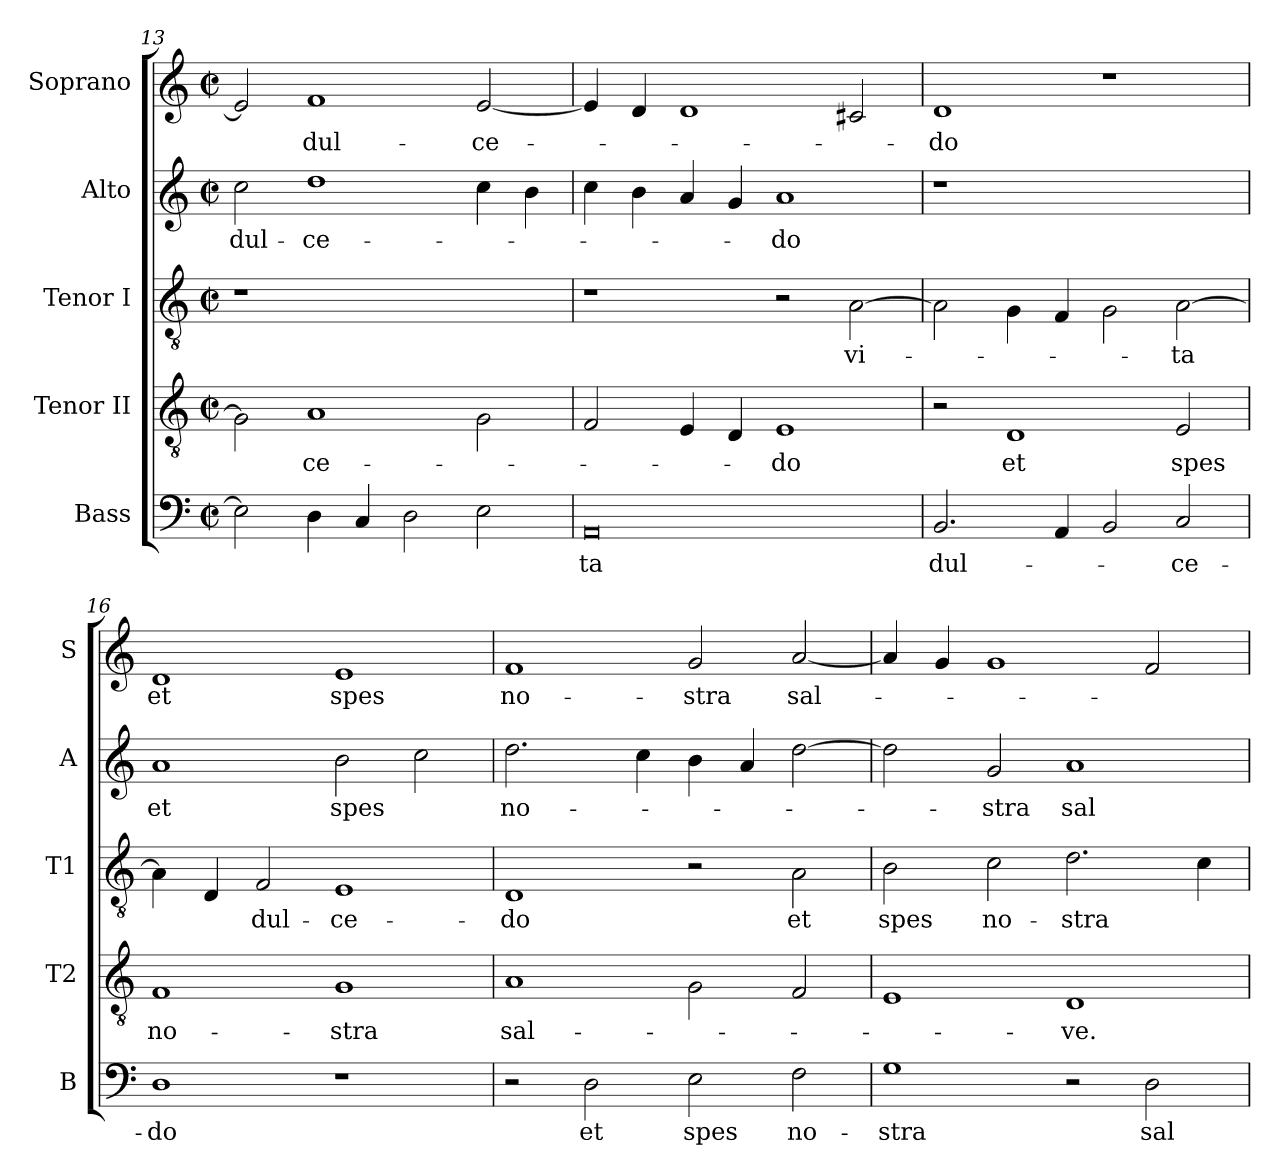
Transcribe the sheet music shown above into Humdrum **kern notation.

**kern	**text	**kern	**text	**kern	**text	**kern	**text	**kern	**text
*part5	*part5	*part4	*part4	*part3	*part3	*part2	*part2	*part1	*part1
*staff5	*staff5	*staff4	*staff4	*staff3	*staff3	*staff2	*staff2	*staff1	*staff1
*I"Bass	*	*I"Tenor II	*	*I"Tenor I	*	*I"Alto	*	*I"Soprano	*
*I'B	*	*I'T2	*	*I'T1	*	*I'A	*	*I'S	*
!!LO:LB:g=z
*clefF4	*	*clefGv2	*	*clefGv2	*	*clefG2	*	*clefG2	*
*	*	*ITrd9c15	*	*ITrd9c15	*	*	*	*	*
*k[]	*	*k[]	*	*k[]	*	*k[]	*	*k[]	*
*C:	*	*C:	*	*C:	*	*C:	*	*C:	*
*M2/2	*	*M2/2	*	*M2/2	*	*M2/2	*	*M2/2	*
*met(c|)	*	*met(c|)	*	*met(c|)	*	*met(c|)	*	*met(c|)	*
=13	=13	=13	=13	=13	=13	=13	=13	=13	=13
!	!	!	!	!LO:N:vis=1	!	!	!	!	!
!	!	!	!	!	!	!	!LO:LY:b:color=#000000	!	!
2Ei\]	.	2GGi\]	.	1r	.	2cci\	dul-	2ei/]	.
!	!	!	!LO:LY:b:color=#000000	!	!	!	!	!	!
!	!	!	!	!	!	!	!LO:LY:b:color=#000000	!	!
!	!	!	!	!	!	!	!	!	!LO:LY:b:color=#000000
4Di\	.	1AAi	-ce-	.	.	1ddi	-ce-	1fi	dul-
4Ci/	.	.	.	.	.	.	.	.	.
2Di\	.	.	.	1ryy	.	.	.	.	.
!	!	!	!	!	!	!	!	!	!LO:LY:b:color=#000000
2Ei\	.	2GGi\	.	.	.	4cci\	.	[<2ei/	-ce-
.	.	.	.	.	.	4bi\	.	.	.
=14	=14	=14	=14	=14	=14	=14	=14	=14	=14
!	!LO:LY:b:color=#000000	!	!	!	!	!	!	!	!
0AAi	-ta	2FFi/	.	1r	.	4cci\	.	4ei/]	.
.	.	.	.	.	.	4bi\	.	4di/	.
.	.	4EEi/	.	.	.	4ai/	.	1di	.
.	.	4DDi/	.	.	.	4gi/	.	.	.
!	!	!	!LO:LY:b:color=#000000	!	!	!	!	!	!
!	!	!	!	!	!	!	!LO:LY:b:color=#000000	!	!
.	.	1EEi	-do	2r	.	1ai	-do	.	.
!	!	!	!	!	!LO:LY:b:color=#000000	!	!	!	!
.	.	.	.	[>2AAi\	vi-	.	.	2c#Xi/	.
=15	=15	=15	=15	=15	=15	=15	=15	=15	=15
!	!LO:LY:b:color=#000000	!	!	!	!	!LO:N:vis=1	!	!	!
!	!	!	!	!	!	!	!	!	!LO:LY:b:color=#000000
2.BBi/	dul-	2r	.	2AAi\]	.	1r	.	1di	-do
!	!	!	!LO:LY:b:color=#000000	!	!	!	!	!	!
.	.	1DDi	et	4GGi\	.	.	.	.	.
4AAi/	.	.	.	4FFi/	.	.	.	.	.
2BBi/	.	.	.	2GGi\	.	1ryy	.	1r	.
!	!LO:LY:b:color=#000000	!	!	!	!	!	!	!	!
!	!	!	!LO:LY:b:color=#000000	!	!	!	!	!	!
!	!	!	!	!	!LO:LY:b:color=#000000	!	!	!	!
2Ci/	-ce-	2EEi/	spes	[>2AAi\	-ta	.	.	.	.
=16	=16	=16	=16	=16	=16	=16	=16	=16	=16
!	!LO:LY:b:color=#000000	!	!	!	!	!	!	!	!
!	!	!	!LO:LY:b:color=#000000	!	!	!	!	!	!
!	!	!	!	!	!	!	!LO:LY:b:color=#000000	!	!
!	!	!	!	!	!	!	!	!	!LO:LY:b:color=#000000
1Di	-do	1FFi	no-	4AAi\]	.	1ai	et	1di	et
.	.	.	.	4DDi/	.	.	.	.	.
!	!	!	!	!	!LO:LY:b:color=#000000	!	!	!	!
.	.	.	.	2FFi/	dul-	.	.	.	.
!	!	!	!LO:LY:b:color=#000000	!	!	!	!	!	!
!	!	!	!	!	!LO:LY:b:color=#000000	!	!	!	!
!	!	!	!	!	!	!	!LO:LY:b:color=#000000	!	!
!	!	!	!	!	!	!	!	!	!LO:LY:b:color=#000000
1r	.	1GGi	-stra	1EEi	-ce-	2bi\	spes	1ei	spes
.	.	.	.	.	.	2cci\	.	.	.
!!LO:PB:g=z
=17	=17	=17	=17	=17	=17	=17	=17	=17	=17
!	!	!	!LO:LY:b:color=#000000	!	!	!	!	!	!
!	!	!	!	!	!LO:LY:b:color=#000000	!	!	!	!
!	!	!	!	!	!	!	!LO:LY:b:color=#000000	!	!
!	!	!	!	!	!	!	!	!	!LO:LY:b:color=#000000
2r	.	1AAi	sal-	1DDi	-do	2.ddi\	no-	1fi	no-
!	!LO:LY:b:color=#000000	!	!	!	!	!	!	!	!
2Di\	et	.	.	.	.	.	.	.	.
.	.	.	.	.	.	4cci\	.	.	.
!	!LO:LY:b:color=#000000	!	!	!	!	!	!	!	!
!	!	!	!	!	!	!	!	!	!LO:LY:b:color=#000000
2Ei\	spes	2GGi\	.	2r	.	4bi\	.	2gi/	-stra
.	.	.	.	.	.	4ai/	.	.	.
!	!LO:LY:b:color=#000000	!	!	!	!	!	!	!	!
!	!	!	!	!	!LO:LY:b:color=#000000	!	!	!	!
!	!	!	!	!	!	!	!	!	!LO:LY:b:color=#000000
2Fi\	no-	2FFi/	.	2AAi\	et	[>2ddi\	.	[<2ai/	sal-
=18	=18	=18	=18	=18	=18	=18	=18	=18	=18
!	!LO:LY:b:color=#000000	!	!	!	!	!	!	!	!
!	!	!	!	!	!LO:LY:b:color=#000000	!	!	!	!
1Gi	-stra	1EEi	.	2BBi\	spes	2ddi\]	.	4ai/]	.
.	.	.	.	.	.	.	.	4gi/	.
!	!	!	!	!	!LO:LY:b:color=#000000	!	!	!	!
!	!	!	!	!	!	!	!LO:LY:b:color=#000000	!	!
.	.	.	.	2Ci\	no-	2gi/	-stra	1gi	.
!	!	!	!LO:LY:b:color=#000000	!	!	!	!	!	!
!	!	!	!	!	!LO:LY:b:color=#000000	!	!	!	!
!	!	!	!	!	!	!	!LO:LY:b:color=#000000	!	!
2r	.	1DDi	-ve.	2.Di\	-stra	1ai	sal-	.	.
!	!LO:LY:b:color=#000000	!	!	!	!	!	!	!	!
2Di\	sal-	.	.	.	.	.	.	2fi/	.
.	.	.	.	4Ci\	.	.	.	.	.
=	=	=	=	=	=	=	=	=	=
*-	*-	*-	*-	*-	*-	*-	*-	*-	*-
